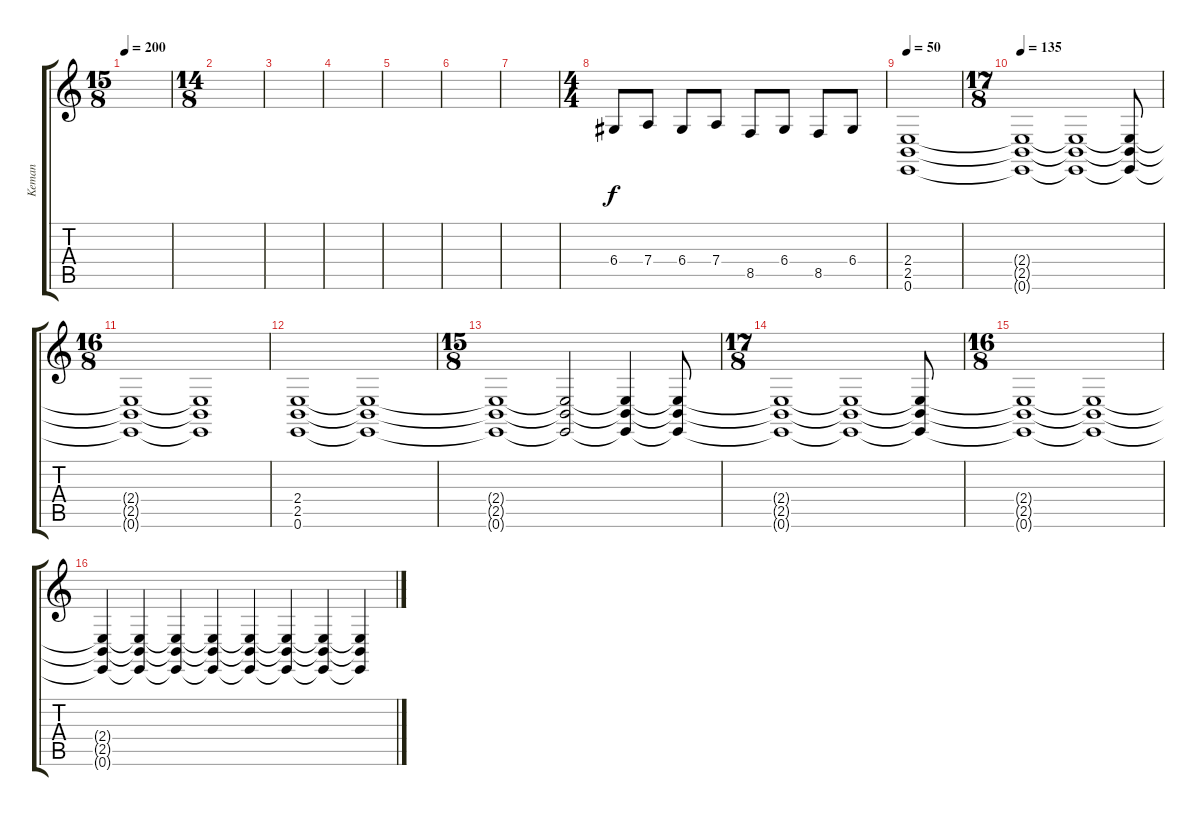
\track ("Keman" "Keman") {instrument stringensemble1}
\staff {score tabs}
\tuning (E4 B3 G3 D3 A2 E2) {hide}
\ts (15 8)
\tempo 200
\clef g2
\ks c
|
\ts (14 8)
|
|
|
|
|
|
\ts (4 4)
6.4.8{txt ""} 7.4.8 6.4.8 7.4.8 8.5.8 6.4.8 8.5.8 6.4.8 |
\tempo 50
(2.4 2.5 0.6).1 |
\ts (17 8)
\tempo 135
(2.4{t} 2.5{t} 0.6{t}).1 (2.4{t} 2.5{t} 0.6{t}).1 (2.4{t} 2.5{t} 0.6{t}).8 |
\ts (16 8)
(2.4{t} 2.5{t} 0.6{t}).1 (2.4{t} 2.5{t} 0.6{t}).1 |
(2.4 2.5 0.6).1 (2.4{t} 2.5{t} 0.6{t}).1 |
\ts (15 8)
(2.4{t} 2.5{t} 0.6{t}).1 (2.4{t} 2.5{t} 0.6{t}).2 (2.4{t} 2.5{t} 0.6{t}).4 (2.4{t} 2.5{t} 0.6{t}).8 |
\ts (17 8)
(2.4{t} 2.5{t} 0.6{t}).1 (2.4{t} 2.5{t} 0.6{t}).1 (2.4{t} 2.5{t} 0.6{t}).8 |
\ts (16 8)
(2.4{t} 2.5{t} 0.6{t}).1 (2.4{t} 2.5{t} 0.6{t}).1 |
(2.4{t} 2.5{t} 0.6{t}).4 (2.4{t} 2.5{t} 0.6{t}).4 (2.4{t} 2.5{t} 0.6{t}).4 (2.4{t} 2.5{t} 0.6{t}).4 (2.4{t} 2.5{t} 0.6{t}).4 (2.4{t} 2.5{t} 0.6{t}).4 (2.4{t} 2.5{t} 0.6{t}).4 (2.4{t} 2.5{t} 0.6{t}).4
